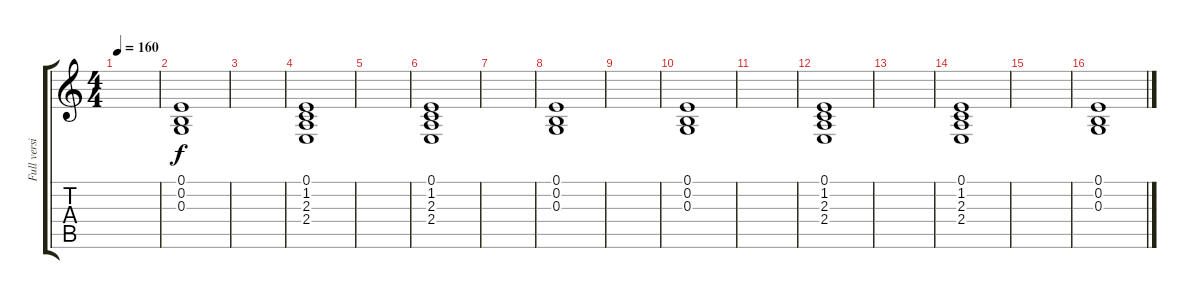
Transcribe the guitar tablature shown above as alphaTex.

\track ("Full version" "Full versi") {instrument pad8sweep}
\staff {score tabs}
\tuning (E4 B3 G3 D3 A2 E2) {hide}
\ts (4 4)
\tempo 160
\clef g2
\ks c
|
(0.1 0.2 0.3).1 |
|
(0.1 1.2 2.3 2.4).1 |
|
(0.1 1.2 2.3 2.4).1 |
|
(0.1 0.2 0.3).1 |
|
(0.1 0.2 0.3).1 |
|
(0.1 1.2 2.3 2.4).1 |
|
(0.1 1.2 2.3 2.4).1 |
|
(0.1 0.2 0.3).1
